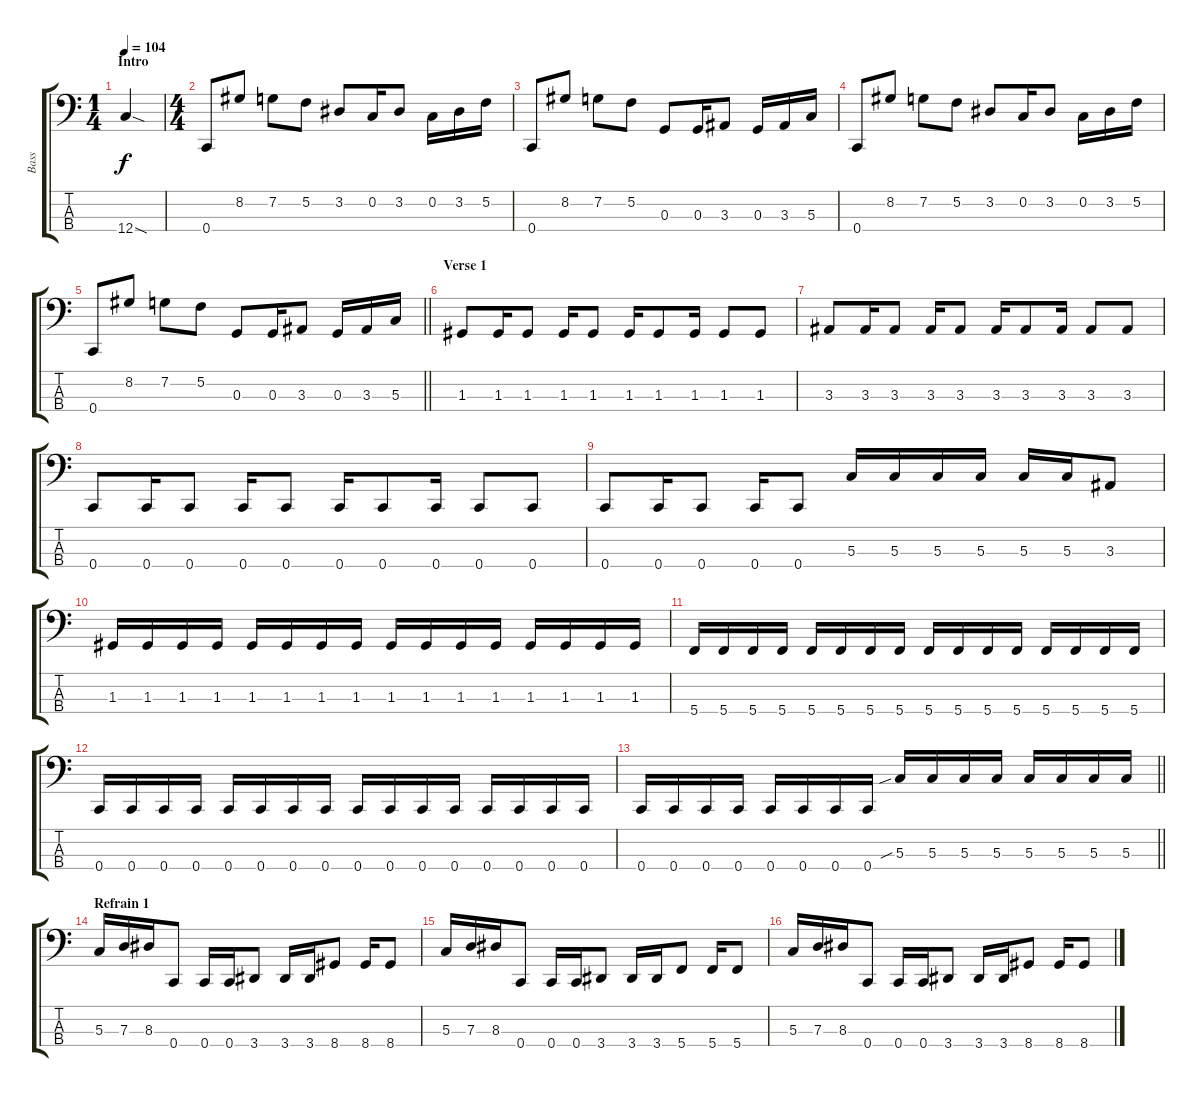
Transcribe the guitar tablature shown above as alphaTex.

\track ("Bass" "Bass") {instrument electricbassfinger}
\staff {score tabs}
\tuning (F2 C2 G1 C1) {hide}
\ts (1 4)
\section ("" "Intro")
\tempo 104
\clef f4
\ks c
12.4{sod}.4{dy f instrument electricbassfinger} |
\ts (4 4)
0.4.8 8.2.8 7.2.8 5.2.8 3.2.8 0.2.16 3.2.8 0.2.16 3.2.16 5.2.16 |
0.4.8 8.2.8 7.2.8 5.2.8 0.3.8 0.3.16 3.3.8 0.3.16 3.3.16 5.3.16 |
0.4.8 8.2.8 7.2.8 5.2.8 3.2.8 0.2.16 3.2.8 0.2.16 3.2.16 5.2.16 |
\barLineRight lightlight
0.4.8 8.2.8 7.2.8 5.2.8 0.3.8 0.3.16 3.3.8 0.3.16 3.3.16 5.3.16 |
\section ("" "Verse 1")
1.3.8 1.3.16 1.3.8 1.3.16 1.3.8 1.3.16 1.3.8 1.3.16 1.3.8 1.3.8 |
3.3.8 3.3.16 3.3.8 3.3.16 3.3.8 3.3.16 3.3.8 3.3.16 3.3.8 3.3.8 |
0.4.8 0.4.16 0.4.8 0.4.16 0.4.8 0.4.16 0.4.8 0.4.16 0.4.8 0.4.8 |
0.4.8 0.4.16 0.4.8 0.4.16 0.4.8 5.3.16 5.3.16 5.3.16 5.3.16 5.3.16 5.3.16 3.3.8 |
1.3.16 1.3.16 1.3.16 1.3.16 1.3.16 1.3.16 1.3.16 1.3.16 1.3.16 1.3.16 1.3.16 1.3.16 1.3.16 1.3.16 1.3.16 1.3.16 |
5.4.16 5.4.16 5.4.16 5.4.16 5.4.16 5.4.16 5.4.16 5.4.16 5.4.16 5.4.16 5.4.16 5.4.16 5.4.16 5.4.16 5.4.16 5.4.16 |
0.4.16 0.4.16 0.4.16 0.4.16 0.4.16 0.4.16 0.4.16 0.4.16 0.4.16 0.4.16 0.4.16 0.4.16 0.4.16 0.4.16 0.4.16 0.4.16 |
\barLineRight lightlight
0.4.16 0.4.16 0.4.16 0.4.16 0.4.16 0.4.16 0.4.16 0.4.16 5.3{sib}.16 5.3.16 5.3.16 5.3.16 5.3.16 5.3.16 5.3.16 5.3.16 |
\section ("" "Refrain 1")
5.3.16{volume 13} 7.3.16 8.3.16 0.4.8 0.4.16 0.4.16 3.4.8 3.4.16 3.4.16 8.4.8 8.4.16 8.4.8 |
5.3.16 7.3.16 8.3.16 0.4.8 0.4.16 0.4.16 3.4.8 3.4.16 3.4.16 5.4.8 5.4.16 5.4.8 |
5.3.16 7.3.16 8.3.16 0.4.8 0.4.16 0.4.16 3.4.8 3.4.16 3.4.16 8.4.8 8.4.16 8.4.8
